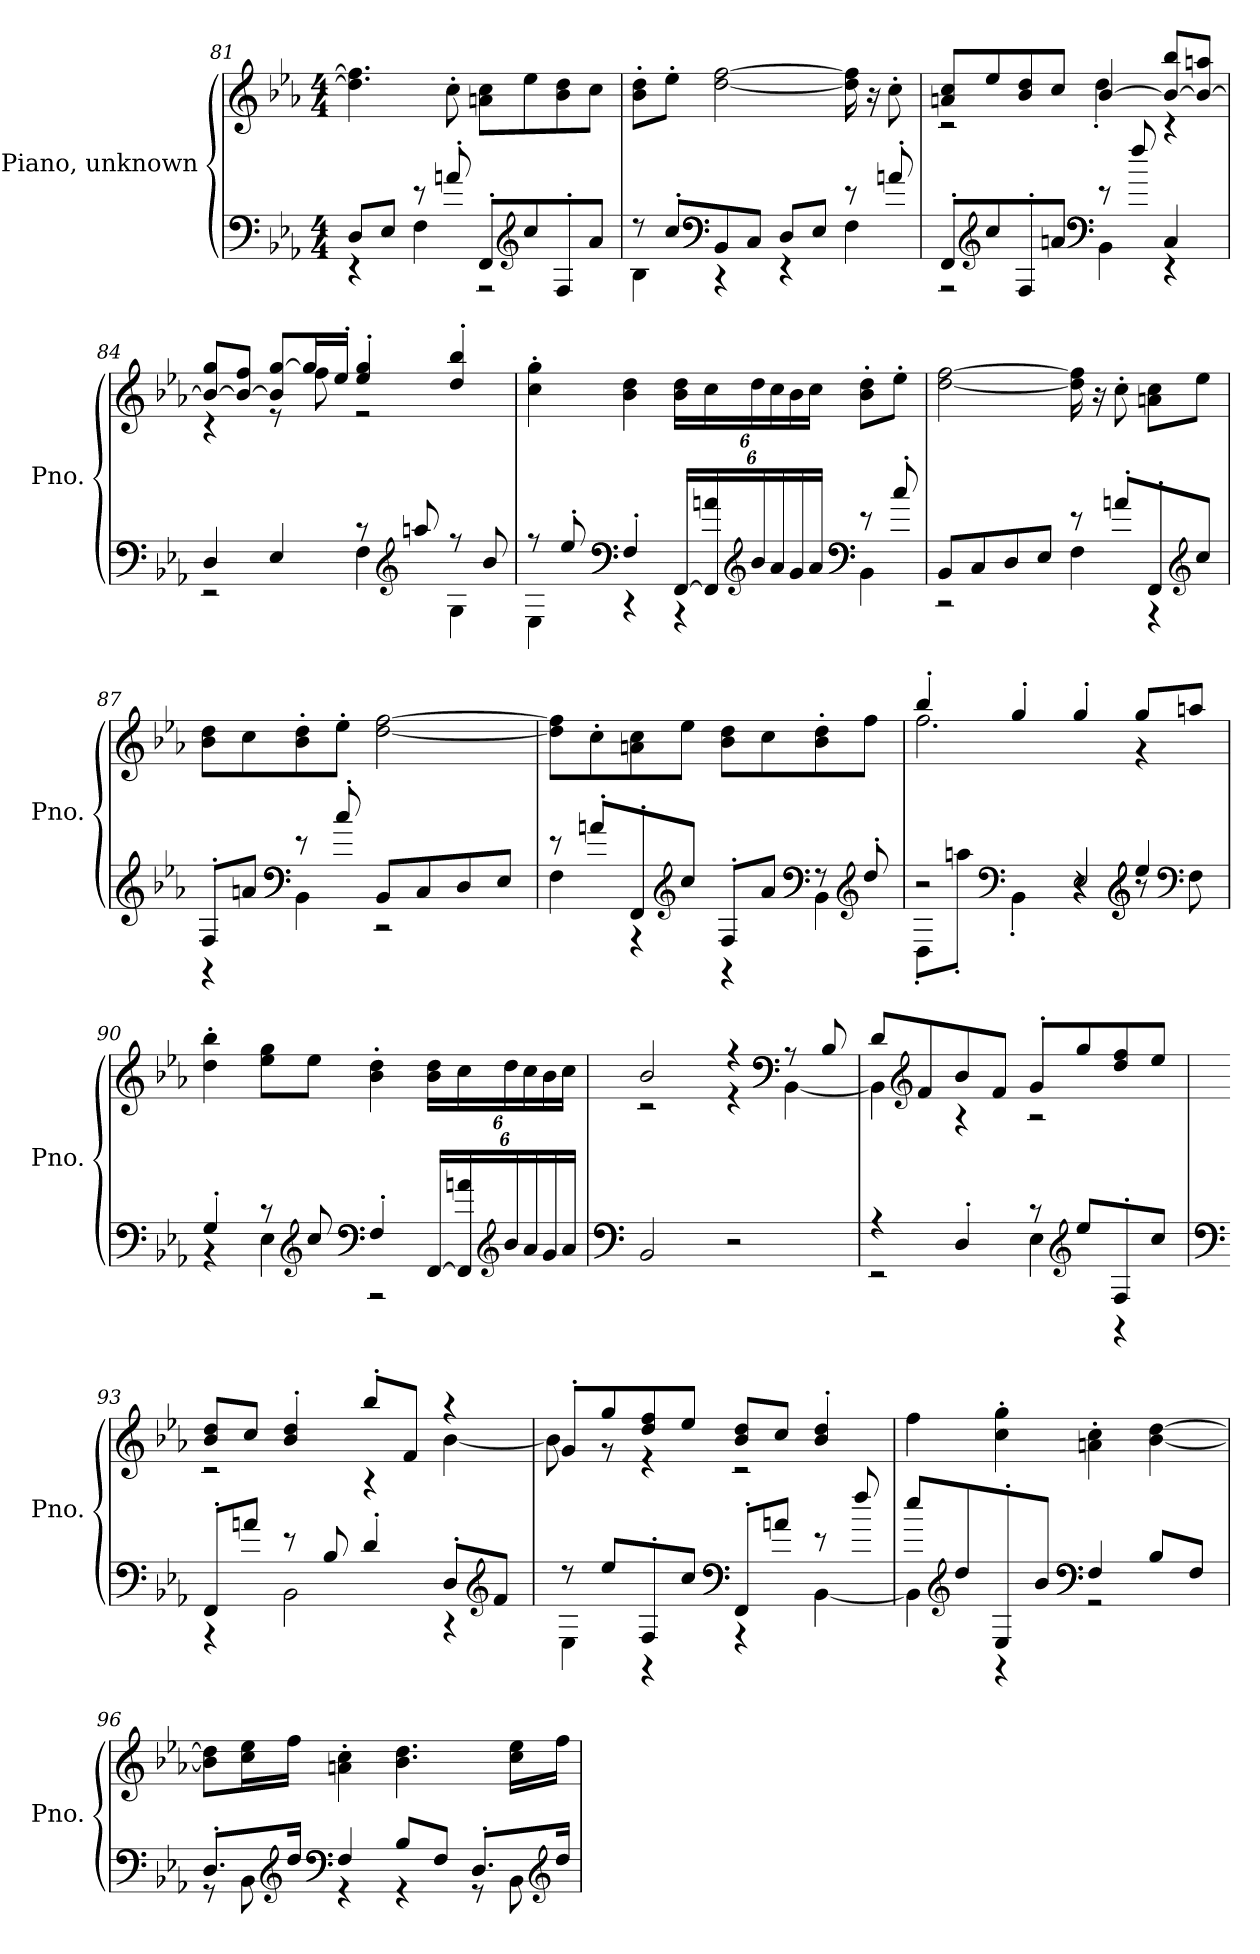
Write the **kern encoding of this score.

**kern	**kern
*part1	*part1
*staff2	*staff1
*I"Piano, unknown	*
*I'Pno.	*
*clefF4	*clefG2
*k[b-e-a-]	*k[b-e-a-]
*M4/4	*M4/4
=81	=81
*^	*
8D/L	4r	4.dd\] 4.ff\]
8E-/J	.	.
8r	4F\	.
8an'/	.	8cc'\
8FF'/L	2r	8an\ 8cc\L
*clefG2	*	*
8cc/	.	8ee-\
8F'/	.	8b-\ 8dd\
8a/J	.	8cc\J
!!LO:LB:g=z
=82	=82	=82
8r	4B-\	8b-\' 8dd\'L
8cc'/L	.	8ee-'\J
*clefF4	*	*
8BB-/	4r	[2dd\ [2ff\
8C/J	.	.
8D/L	4r	.
8E-/J	.	.
8r	4F\	16dd\] 16ff\]
.	.	16r
8an'/	.	8cc'\
=83	=83	=83
*	*	*^
8FF'/L	2r	8an/ 8cc/L	2r
*clefG2	*	*	*
8cc/	.	8ee-/	.
8F'/	.	8b-/ 8dd/	.
8an/J	.	8cc/J	.
*clefF4	*	*	*
8r	4BB-\	[4b-/	4dd'\
8ff/	.	.	.
4C/	4r	8b-/_ 8bb-/L	4r
.	.	8b-/_ 8aan/J	.
=84	=84	=84	=84
4D/	2r	8b-/_ 8gg/L	4r
.	.	8b-/_ 8ff/J	.
4E-/	.	8b-/] [8gg/L	8r
.	.	16gg/L]	8ff\
.	.	16ee-'/JJ	.
8r	4F\	4ee-/' 4gg/'	2r
*clefG2	*	*	*
8aan/	.	.	.
8r	4G\	4dd/' 4bb-/'	.
8b-/	.	.	.
*	*	*v	*v
!!LO:LB:g=z
=85	=85	=85
8r	4E-\	4cc\' 4gg\'
8ee-'/	.	.
*clefF4	*	*
4F'/	4r	4b-\ 4dd\
*Xbrackettup	*	*Xbrackettup
[24FF/LL	4r	24b-\ 24dd\LL
24FF/] 24an/	.	24cc\
*clefG2	*	*
24b-/	.	24dd\
24a/	.	24cc\
24g/	.	24b-\
24a/JJ	.	24cc\JJ
*clefF4	*	*
8r	4BB-\	8b-\' 8dd\'L
8cc'/	.	8ee-'\J
=86	=86	=86
8BB-/L	2r	[2dd\ [2ff\
8C/	.	.
8D/	.	.
8E-/J	.	.
8r	4F\	16dd\] 16ff\]
.	.	16r
8an'/L	.	8cc'\
8FF'/	4r	8an\ 8cc\L
*clefG2	*	*
8cc/J	.	8ee-\J
=87	=87	=87
8F'/L	4r	8b-\ 8dd\L
8an/J	.	8cc\
*clefF4	*	*
8r	4BB-\	8b-\' 8dd\'
8cc'/	.	8ee-'\J
8BB-/L	2r	[2dd\ [2ff\
8C/	.	.
8D/	.	.
8E-/J	.	.
!!LO:LB:g=z
=88	=88	=88
8r	4F\	8dd\] 8ff\]L
8an'/L	.	8cc'\
8FF'/	4r	8an\ 8cc\
*clefG2	*	*
8cc/J	.	8ee-\J
8F'/L	4r	8b-\ 8dd\L
8a/J	.	8cc\
*clefF4	*	*
8r	4BB-\	8b-\' 8dd\'
*clefG2	*	*
8dd'/	.	8ff\J
=89	=89	=89
*	*^	*^
2r	8D'\L	2r	4bb-'/	2.ff\
.	8aan'\J	.	.	.
*clefF4	*	*	*	*
.	4BB-'\	.	4gg'/	.
4r	4r	2E-/	4gg'/	.
*clefG2	*	*	*	*
4ee-/	8r	.	8gg/L	4r
*clefF4	*	*	*	*
.	8F\	.	8aan/J	.
*	*v	*v	*	*
*	*	*v	*v
!!LO:LB:g=z
=90	=90	=90
4G'/	4r	4dd\' 4bb-\'
8r	4E-\	8ee-\ 8gg\L
*clefG2	*	*
8cc/	.	8ee-\J
*clefF4	*	*
4F'/	2r	4b-\' 4dd\'
[24FF/LL	.	24b-\ 24dd\LL
24FF/] 24an/	.	24cc\
*clefG2	*	*
24b-/	.	24dd\
24a/	.	24cc\
24g/	.	24b-\
24a/JJ	.	24cc\JJ
*v	*v	*
=91	=91
*clefF4	*
*	*^
2BB-/	2b-/	2r
2r	4r	4r
*	*clefF4	*
.	8r	[4BB-\
.	8B-/	.
=92	=92	=92
*^	*	*
4r	2r	8d/L	4BB-\]
*	*	*clefG2	*
.	.	8f/	.
4D'/	.	8b-/	4r
.	.	8f/J	.
8r	4E-\	8g'/L	2r
*clefG2	*	*	*
8ee-/L	.	8gg/	.
8F'/	4r	8dd/ 8ff/	.
8cc/J	.	8ee-/J	.
!!LO:PB:g=z	!!
=93	=93	=93	=93
*clefF4	*	*	*
8FF'/L	4r	8b-/ 8dd/L	2r
8an/J	.	8cc/J	.
8r	2BB-\	4b-/' 4dd/'	.
8B-/	.	.	.
4d'/	.	8bb-'/L	4r
.	.	8f/J	.
8D'/L	4r	4r	[4b-\
*clefG2	*	*	*
8f/J	.	.	.
=94	=94	=94	=94
8r	4E-\	8g'/L	8b-\]
8ee-/L	.	8gg/	8r
8F'/	4r	8dd/ 8ff/	4r
8cc/J	.	8ee-/J	.
*clefF4	*	*	*
8FF'/L	4r	8b-/ 8dd/L	2r
8an/J	.	8cc/J	.
8r	[4BB-\	4b-/' 4dd/'	.
8ff/	.	.	.
*	*	*v	*v
=95	=95	=95
8ee-/L	4BB-\]	4ff\
*clefG2	*	*
8dd/	.	.
8E-'/	4r	4cc\' 4gg\'
8b-/J	.	.
*clefF4	*	*
4F/	2r	4an\' 4cc\'
8B-/L	.	[4b-\ [4dd\
8F/J	.	.
!!LO:LB:g=z
=96	=96	=96
8.D'/L	8r	8b-\] 8dd\]L
.	8BB-\	16cc\ 16ee-\L
*clefG2	*	*
16dd/Jk	.	16ff\JJ
*clefF4	*	*
4F/	4r	4an\' 4cc\'
8B-/L	4r	4.b-\ 4.dd\
8F/J	.	.
8.D'/L	8r	.
.	8BB-\	16cc\ 16ee-\LL
*clefG2	*	*
16dd/Jk	.	16ff\JJ
*v	*v	*
=	=
*-	*-
